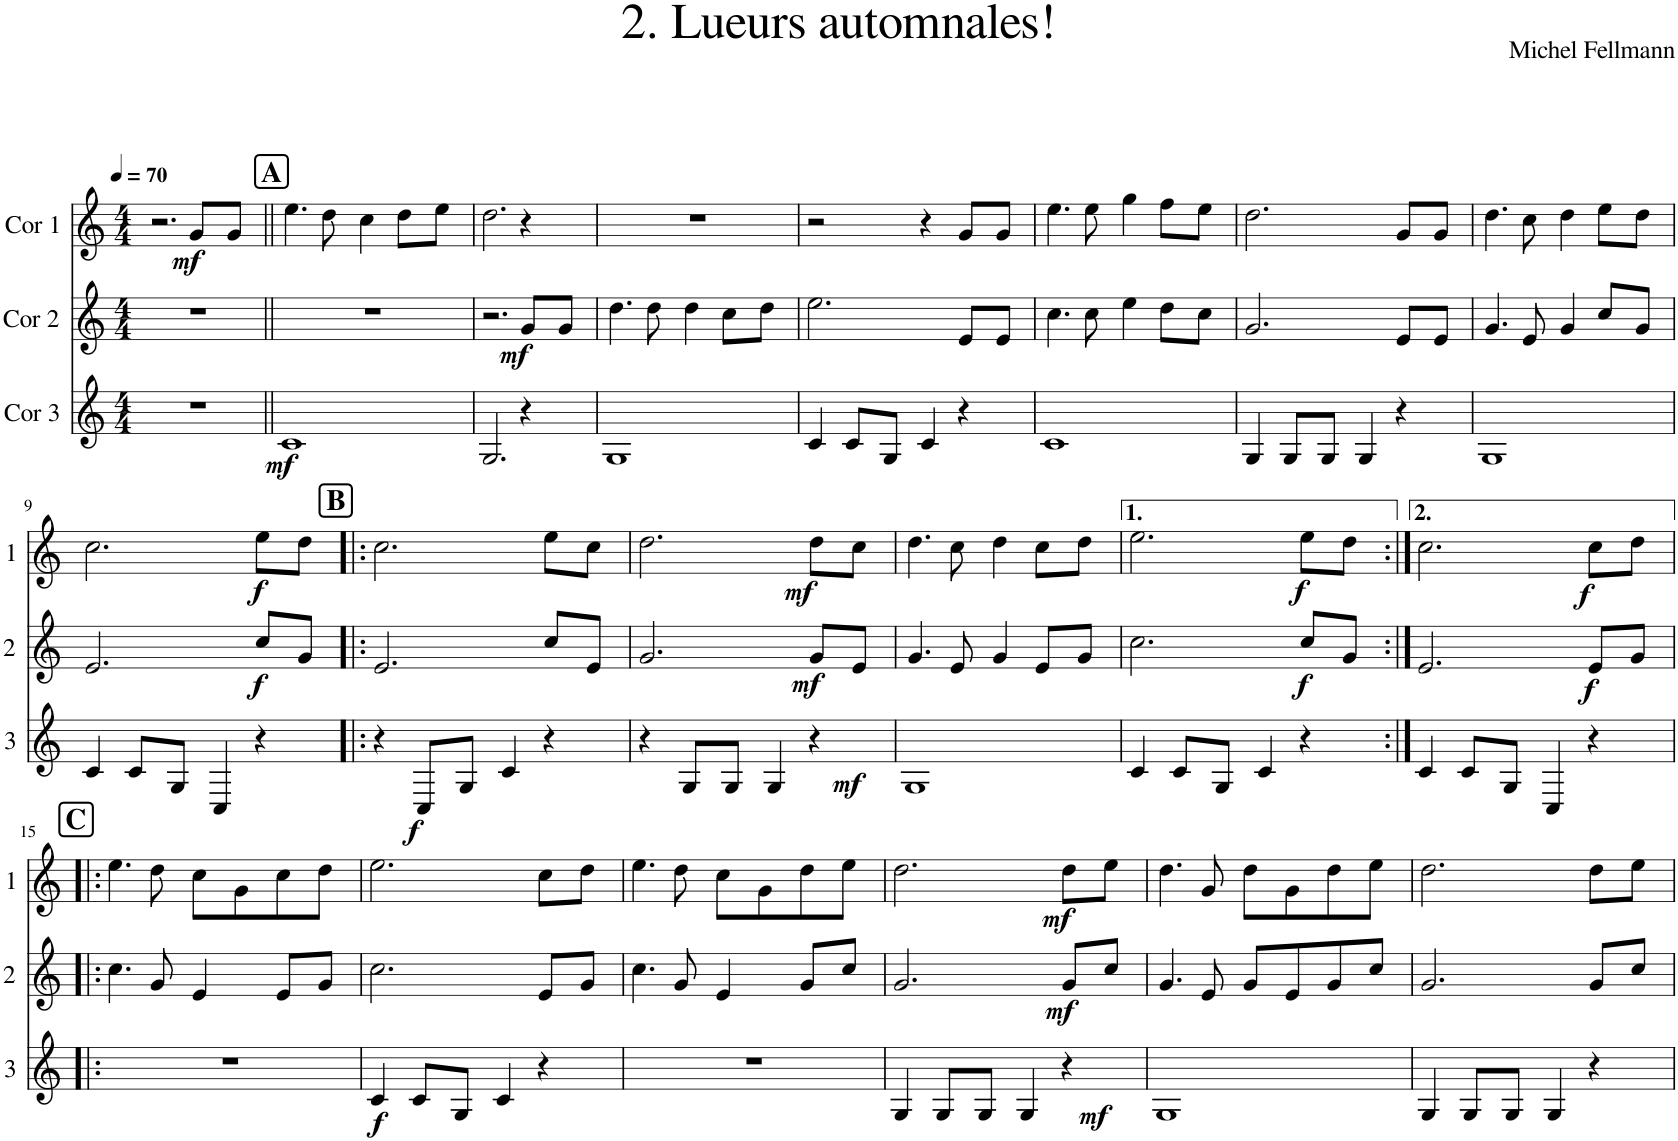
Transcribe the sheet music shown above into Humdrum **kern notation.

**kern	**dynam	**kern	**dynam	**kern	**dynam
*part3	*part3	*part2	*part2	*part1	*part1
*staff3	*staff3	*staff2	*staff2	*staff1	*staff1
*I"Cor 3	*	*I"Cor 2	*	*I"Cor 1	*
*clefG2	*	*clefG2	*	*clefG2	*
*Trd4c7	*	*Trd4c7	*	*Trd4c7	*
*k[]	*	*k[]	*	*k[]	*
*M4/4	*	*M4/4	*	*M4/4	*
=1	=1	=1	=1	=1	=1
1r	.	1r	.	2.r	.
*	*	*	*	*MM70	*
!	!	!	!	!	!LO:DY:b
.	.	.	.	8g/L	mf
.	.	.	.	8g/J	.
!!LO:REH:place=s1:a:B:cj:fs=14:t=A
=2||	=2||	=2||	=2||	=2||	=2||
!	!LO:DY:b	!	!	!	!
1c	mf	1r	.	4.ee\	.
.	.	.	.	8dd\	.
.	.	.	.	4cc\	.
.	.	.	.	8dd\L	.
.	.	.	.	8ee\J	.
=3	=3	=3	=3	=3	=3
2.G/	.	2.r	.	2.dd\	.
!	!	!	!LO:DY:b	!	!
4r	.	8g/L	mf	4r	.
.	.	8g/J	.	.	.
=4	=4	=4	=4	=4	=4
1G	.	4.dd\	.	1r	.
.	.	8dd\	.	.	.
.	.	4dd\	.	.	.
.	.	8cc\L	.	.	.
.	.	8dd\J	.	.	.
=5	=5	=5	=5	=5	=5
4c/	.	2.ee\	.	2r	.
8c/L	.	.	.	.	.
8G/J	.	.	.	.	.
4c/	.	.	.	4r	.
4r	.	8e/L	.	8g/L	.
.	.	8e/J	.	8g/J	.
=6	=6	=6	=6	=6	=6
1c	.	4.cc\	.	4.ee\	.
.	.	8cc\	.	8ee\	.
.	.	4ee\	.	4gg\	.
.	.	8dd\L	.	8ff\L	.
.	.	8cc\J	.	8ee\J	.
=7	=7	=7	=7	=7	=7
4G/	.	2.g/	.	2.dd\	.
8G/L	.	.	.	.	.
8G/J	.	.	.	.	.
4G/	.	.	.	.	.
4r	.	8e/L	.	8g/L	.
.	.	8e/J	.	8g/J	.
=8	=8	=8	=8	=8	=8
1G	.	4.g/	.	4.dd\	.
.	.	8e/	.	8cc\	.
.	.	4g/	.	4dd\	.
.	.	8cc/L	.	8ee\L	.
.	.	8g/J	.	8dd\J	.
!!LO:LB:g=z
=9	=9	=9	=9	=9	=9
4c/	.	2.e/	.	2.cc\	.
8c/L	.	.	.	.	.
8G/J	.	.	.	.	.
4C/	.	.	.	.	.
!	!	!	!LO:DY:b	!	!LO:DY:b
4r	.	8cc/L	f	8ee\L	f
.	.	8g/J	.	8dd\J	.
!!LO:REH:place=s1:a:B:cj:fs=14:t=B
=10!|:	=10!|:	=10!|:	=10!|:	=10!|:	=10!|:
4r	.	2.e/	.	2.cc\	.
!	!LO:DY:b	!	!	!	!
8C/L	f	.	.	.	.
8G/J	.	.	.	.	.
4c/	.	.	.	.	.
4r	.	8cc/L	.	8ee\L	.
.	.	8e/J	.	8cc\J	.
=11	=11	=11	=11	=11	=11
4r	.	2.g/	.	2.dd\	.
8G/L	.	.	.	.	.
8G/J	.	.	.	.	.
4G/	.	.	.	.	.
!	!LO:DY:b	!	!LO:DY:b	!	!LO:DY:b
4r	mf	8g/L	mf	8dd\L	mf
.	.	8e/J	.	8cc\J	.
=12	=12	=12	=12	=12	=12
1G	.	4.g/	.	4.dd\	.
.	.	8e/	.	8cc\	.
.	.	4g/	.	4dd\	.
.	.	8e/L	.	8cc\L	.
.	.	8g/J	.	8dd\J	.
=13	=13	=13	=13	=13	=13
4c/	.	2.cc\	.	2.ee\	.
8c/L	.	.	.	.	.
8G/J	.	.	.	.	.
4c/	.	.	.	.	.
!	!	!	!LO:DY:b	!	!LO:DY:b
4r	.	8cc/L	f	8ee\L	f
.	.	8g/J	.	8dd\J	.
=14:|!	=14:|!	=14:|!	=14:|!	=14:|!	=14:|!
4c/	.	2.e/	.	2.cc\	.
8c/L	.	.	.	.	.
8G/J	.	.	.	.	.
4C/	.	.	.	.	.
!	!	!	!LO:DY:b	!	!LO:DY:b
4r	.	8e/L	f	8cc\L	f
.	.	8g/J	.	8dd\J	.
!!LO:LB:g=z
!!LO:REH:place=s1:a:B:cj:fs=14:t=C
=15!|:	=15!|:	=15!|:	=15!|:	=15!|:	=15!|:
1r	.	4.cc\	.	4.ee\	.
.	.	8g/	.	8dd\	.
.	.	4e/	.	8cc\L	.
.	.	.	.	8g\	.
.	.	8e/L	.	8cc\	.
.	.	8g/J	.	8dd\J	.
=16	=16	=16	=16	=16	=16
!	!LO:DY:b	!	!	!	!
4c/	f	2.cc\	.	2.ee\	.
8c/L	.	.	.	.	.
8G/J	.	.	.	.	.
4c/	.	.	.	.	.
4r	.	8e/L	.	8cc\L	.
.	.	8g/J	.	8dd\J	.
=17	=17	=17	=17	=17	=17
1r	.	4.cc\	.	4.ee\	.
.	.	8g/	.	8dd\	.
.	.	4e/	.	8cc\L	.
.	.	.	.	8g\	.
.	.	8g/L	.	8dd\	.
.	.	8cc/J	.	8ee\J	.
=18	=18	=18	=18	=18	=18
4G/	.	2.g/	.	2.dd\	.
8G/L	.	.	.	.	.
8G/J	.	.	.	.	.
4G/	.	.	.	.	.
!	!LO:DY:b	!	!LO:DY:b	!	!LO:DY:b
4r	mf	8g/L	mf	8dd\L	mf
.	.	8cc/J	.	8ee\J	.
=19	=19	=19	=19	=19	=19
1G	.	4.g/	.	4.dd\	.
.	.	8e/	.	8g/	.
.	.	8g/L	.	8dd\L	.
.	.	8e/	.	8g\	.
.	.	8g/	.	8dd\	.
.	.	8cc/J	.	8ee\J	.
=20	=20	=20	=20	=20	=20
4G/	.	2.g/	.	2.dd\	.
8G/L	.	.	.	.	.
8G/J	.	.	.	.	.
4G/	.	.	.	.	.
4r	.	8g/L	.	8dd\L	.
.	.	8cc/J	.	8ee\J	.
=	=	=	=	=	=
*-	*-	*-	*-	*-	*-
